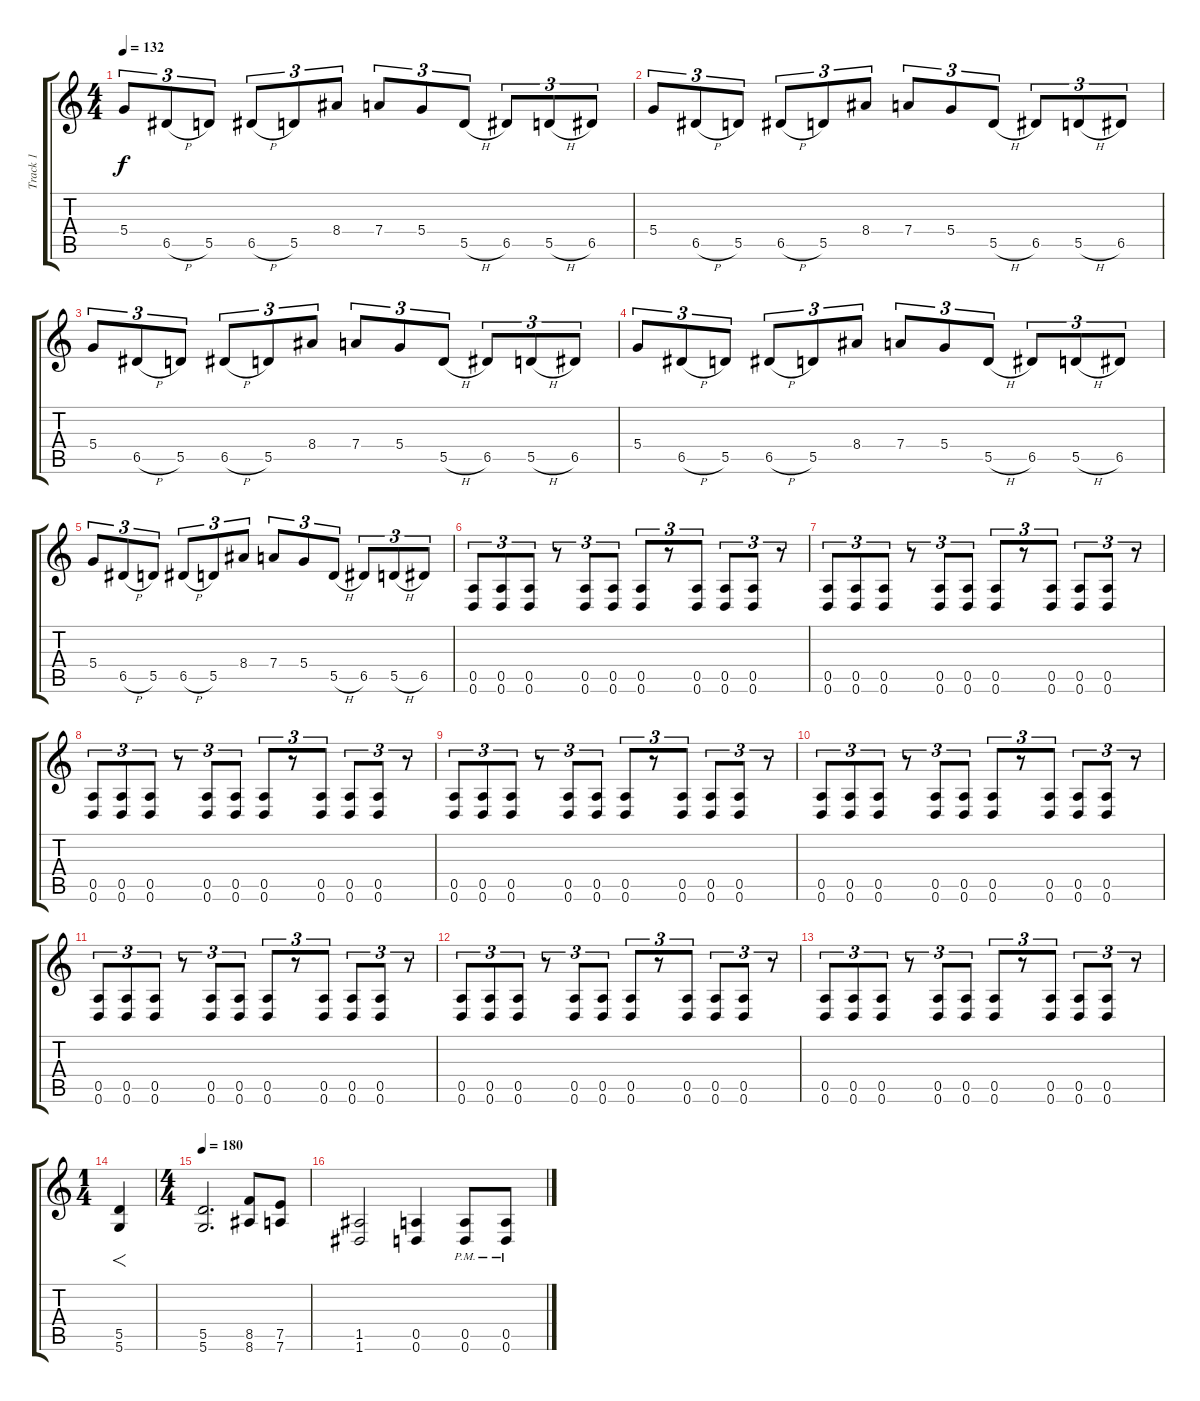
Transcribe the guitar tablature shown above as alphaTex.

\track ("Track 1" "Track 1") {instrument distortionguitar}
\staff {score tabs}
\tuning (E4 B3 G3 D3 A2 D2) {hide}
\ts (4 4)
\tempo 132
\clef g2
\ks c
5.4.8{tu (3 2) dy f} 6.5{h}.8{tu (3 2)} 5.5.8{tu (3 2)} 6.5{h}.8{tu (3 2)} 5.5.8{tu (3 2)} 8.4.8{tu (3 2)} 7.4.8{tu (3 2)} 5.4.8{tu (3 2)} 5.5{h}.8{tu (3 2)} 6.5.8{tu (3 2)} 5.5{h}.8{tu (3 2)} 6.5.8{tu (3 2)} |
5.4.8{tu (3 2)} 6.5{h}.8{tu (3 2)} 5.5.8{tu (3 2)} 6.5{h}.8{tu (3 2)} 5.5.8{tu (3 2)} 8.4.8{tu (3 2)} 7.4.8{tu (3 2)} 5.4.8{tu (3 2)} 5.5{h}.8{tu (3 2)} 6.5.8{tu (3 2)} 5.5{h}.8{tu (3 2)} 6.5.8{tu (3 2)} |
5.4.8{tu (3 2)} 6.5{h}.8{tu (3 2)} 5.5.8{tu (3 2)} 6.5{h}.8{tu (3 2)} 5.5.8{tu (3 2)} 8.4.8{tu (3 2)} 7.4.8{tu (3 2)} 5.4.8{tu (3 2)} 5.5{h}.8{tu (3 2)} 6.5.8{tu (3 2)} 5.5{h}.8{tu (3 2)} 6.5.8{tu (3 2)} |
5.4.8{tu (3 2)} 6.5{h}.8{tu (3 2)} 5.5.8{tu (3 2)} 6.5{h}.8{tu (3 2)} 5.5.8{tu (3 2)} 8.4.8{tu (3 2)} 7.4.8{tu (3 2)} 5.4.8{tu (3 2)} 5.5{h}.8{tu (3 2)} 6.5.8{tu (3 2)} 5.5{h}.8{tu (3 2)} 6.5.8{tu (3 2)} |
5.4.8{tu (3 2)} 6.5{h}.8{tu (3 2)} 5.5.8{tu (3 2)} 6.5{h}.8{tu (3 2)} 5.5.8{tu (3 2)} 8.4.8{tu (3 2)} 7.4.8{tu (3 2)} 5.4.8{tu (3 2)} 5.5{h}.8{tu (3 2)} 6.5.8{tu (3 2)} 5.5{h}.8{tu (3 2)} 6.5.8{tu (3 2)} |
(0.5 0.6).8{tu (3 2)} (0.5 0.6).8{tu (3 2)} (0.5 0.6).8{tu (3 2)} r.8{tu (3 2)} (0.5 0.6).8{tu (3 2)} (0.5 0.6).8{tu (3 2)} (0.5 0.6).8{tu (3 2)} r.8{tu (3 2)} (0.5 0.6).8{tu (3 2)} (0.5 0.6).8{tu (3 2)} (0.5 0.6).8{tu (3 2)} r.8{tu (3 2)} |
(0.5 0.6).8{tu (3 2)} (0.5 0.6).8{tu (3 2)} (0.5 0.6).8{tu (3 2)} r.8{tu (3 2)} (0.5 0.6).8{tu (3 2)} (0.5 0.6).8{tu (3 2)} (0.5 0.6).8{tu (3 2)} r.8{tu (3 2)} (0.5 0.6).8{tu (3 2)} (0.5 0.6).8{tu (3 2)} (0.5 0.6).8{tu (3 2)} r.8{tu (3 2)} |
(0.5 0.6).8{tu (3 2)} (0.5 0.6).8{tu (3 2)} (0.5 0.6).8{tu (3 2)} r.8{tu (3 2)} (0.5 0.6).8{tu (3 2)} (0.5 0.6).8{tu (3 2)} (0.5 0.6).8{tu (3 2)} r.8{tu (3 2)} (0.5 0.6).8{tu (3 2)} (0.5 0.6).8{tu (3 2)} (0.5 0.6).8{tu (3 2)} r.8{tu (3 2)} |
(0.5 0.6).8{tu (3 2)} (0.5 0.6).8{tu (3 2)} (0.5 0.6).8{tu (3 2)} r.8{tu (3 2)} (0.5 0.6).8{tu (3 2)} (0.5 0.6).8{tu (3 2)} (0.5 0.6).8{tu (3 2)} r.8{tu (3 2)} (0.5 0.6).8{tu (3 2)} (0.5 0.6).8{tu (3 2)} (0.5 0.6).8{tu (3 2)} r.8{tu (3 2)} |
(0.5 0.6).8{tu (3 2)} (0.5 0.6).8{tu (3 2)} (0.5 0.6).8{tu (3 2)} r.8{tu (3 2)} (0.5 0.6).8{tu (3 2)} (0.5 0.6).8{tu (3 2)} (0.5 0.6).8{tu (3 2)} r.8{tu (3 2)} (0.5 0.6).8{tu (3 2)} (0.5 0.6).8{tu (3 2)} (0.5 0.6).8{tu (3 2)} r.8{tu (3 2)} |
(0.5 0.6).8{tu (3 2)} (0.5 0.6).8{tu (3 2)} (0.5 0.6).8{tu (3 2)} r.8{tu (3 2)} (0.5 0.6).8{tu (3 2)} (0.5 0.6).8{tu (3 2)} (0.5 0.6).8{tu (3 2)} r.8{tu (3 2)} (0.5 0.6).8{tu (3 2)} (0.5 0.6).8{tu (3 2)} (0.5 0.6).8{tu (3 2)} r.8{tu (3 2)} |
(0.5 0.6).8{tu (3 2)} (0.5 0.6).8{tu (3 2)} (0.5 0.6).8{tu (3 2)} r.8{tu (3 2)} (0.5 0.6).8{tu (3 2)} (0.5 0.6).8{tu (3 2)} (0.5 0.6).8{tu (3 2)} r.8{tu (3 2)} (0.5 0.6).8{tu (3 2)} (0.5 0.6).8{tu (3 2)} (0.5 0.6).8{tu (3 2)} r.8{tu (3 2)} |
(0.5 0.6).8{tu (3 2)} (0.5 0.6).8{tu (3 2)} (0.5 0.6).8{tu (3 2)} r.8{tu (3 2)} (0.5 0.6).8{tu (3 2)} (0.5 0.6).8{tu (3 2)} (0.5 0.6).8{tu (3 2)} r.8{tu (3 2)} (0.5 0.6).8{tu (3 2)} (0.5 0.6).8{tu (3 2)} (0.5 0.6).8{tu (3 2)} r.8{tu (3 2)} |
\ts (1 4)
(5.5 5.6).4{f volume 8} |
\ts (4 4)
\tempo 180
(5.5 5.6).2{d volume 13} (8.5 8.6).8 (7.5 7.6).8 |
(1.5 1.6).2 (0.5 0.6).4 (0.5{pm} 0.6{pm}).8 (0.5{pm} 0.6{pm}).8
